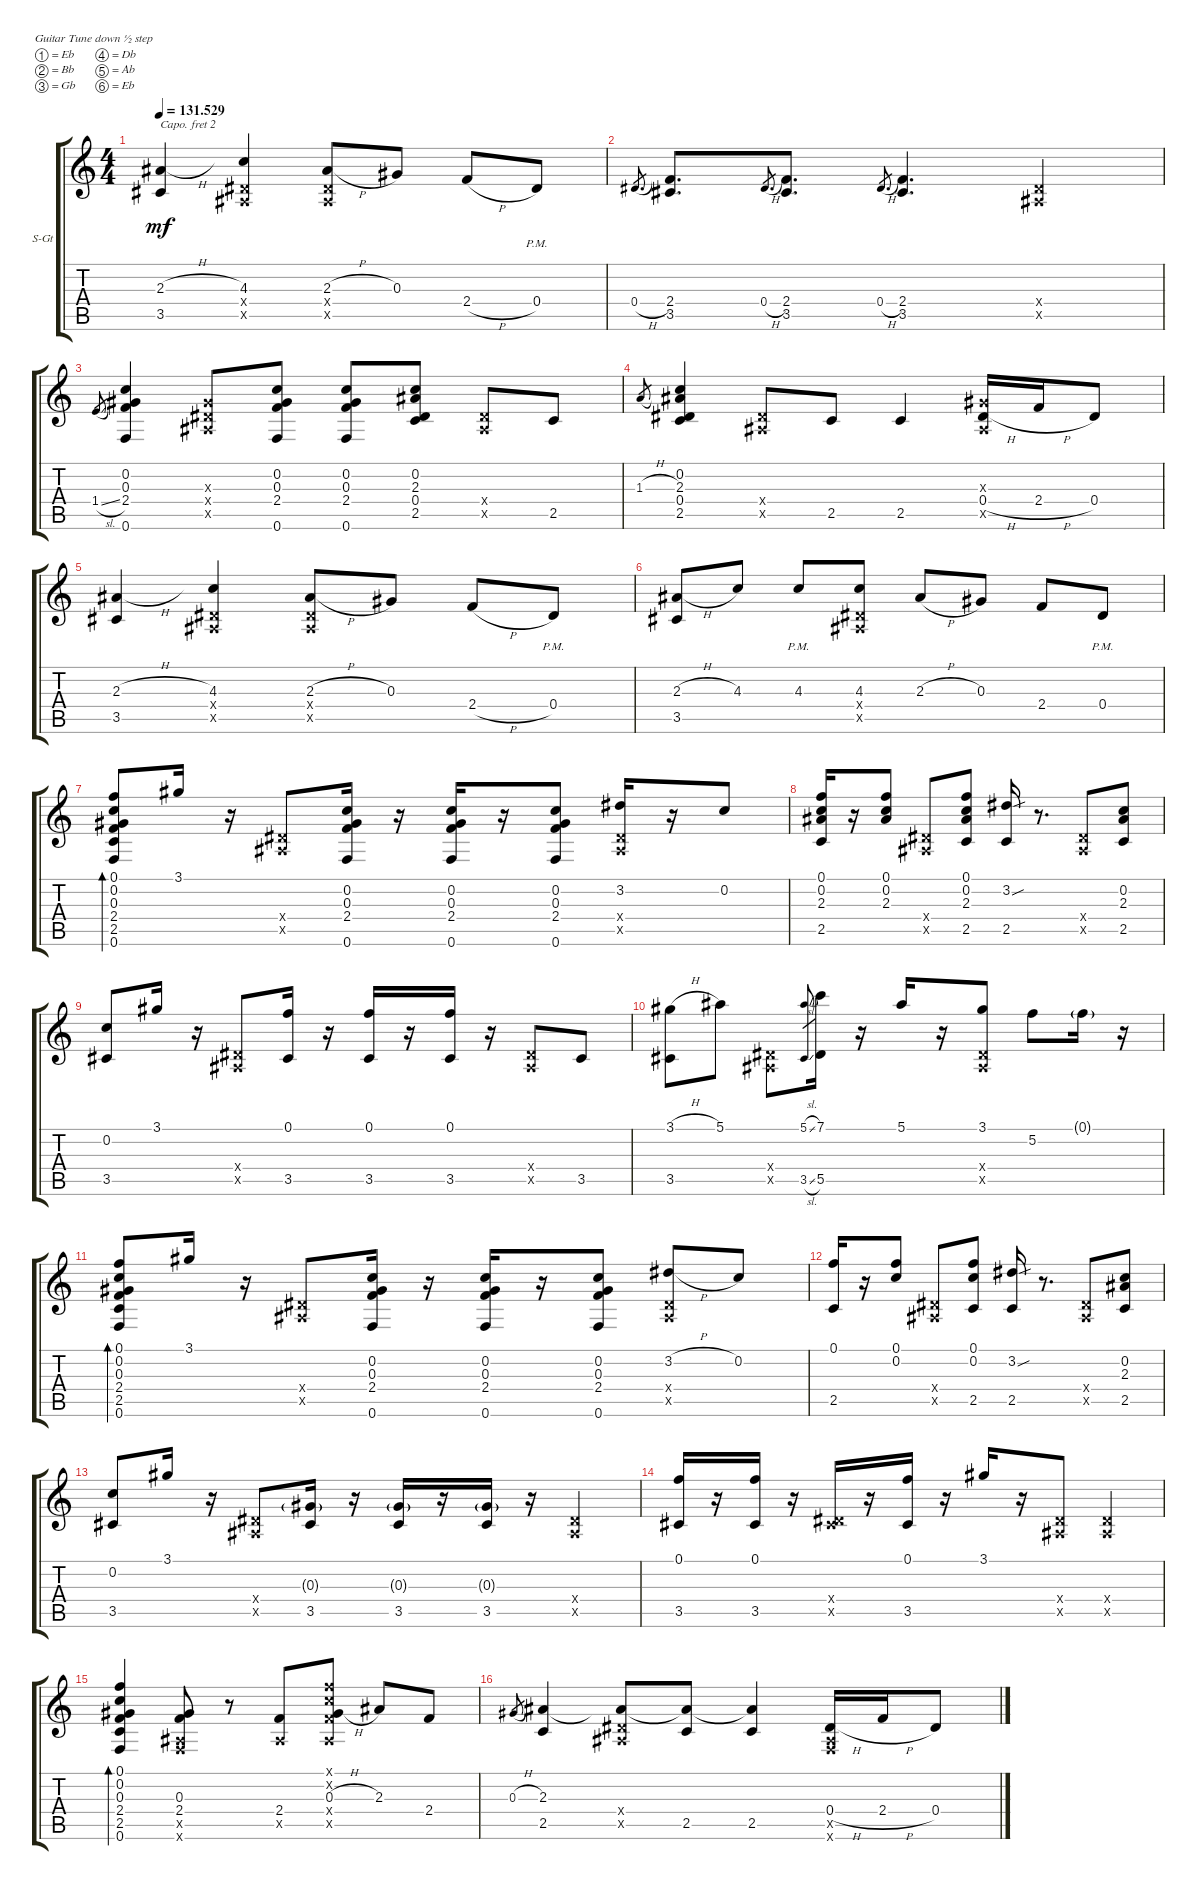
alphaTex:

\defaultSystemsLayout 4
\bracketExtendMode groupsimilarinstruments
\firstSystemTrackNameOrientation horizontal
\otherSystemsTrackNameOrientation horizontal
\track ("Steel Guitar" "S-Gt") {instrument acousticguitarsteel}
\staff {score tabs}
\capo 2
\tuning (Eb4 Bb3 Gb3 Db3 Ab2 Eb2)
\ts (4 4)
\tempo
131.529
\accidentals auto
\clef g2
\ottava regular
\simile none
\ks c
(2.3{h} 3.5).4{dy mf} (4.3 0.5{x} 0.4{x}).4 (2.3{h} 0.4{x} 0.5{x}).8 0.3.8 2.4{h}.8 0.4{pm}.8 |
0.4{h}.8{d gr} (3.5 2.4).8{d} 0.4{h}.8{d gr} (3.5 2.4).8{d} 0.4{h}.8{d gr} (3.5 2.4).4{d} (0.5{x} 0.4{x}).4 |
1.4{sl}.8{gr} (0.6 2.4 0.3 0.2).4 (0.5{x} 0.4{x} 0.3{x}).8 (0.2 0.3 2.4 0.6).8 (0.2 0.3 2.4 0.6).8 (2.3 0.2 0.4 2.5).8 (0.5{x} 0.4{x}).8 2.5.8 |
1.3{h}.8{gr} (2.5 0.4 2.3 0.2).4 (0.5{x} 0.4{x}).8 2.5.8 2.5.4 (0.4{h} 0.5{x} 0.3{x}).16 2.4{h}.16 0.4.8 |
(2.3{h} 3.5).4 (4.3 0.5{x} 0.4{x}).4 (2.3{h} 0.4{x} 0.5{x}).8 0.3.8 2.4{h}.8 0.4{pm}.8 |
(2.3{h} 3.5).8 4.3.8 4.3{pm}.8 (0.4{x} 0.5{x} 4.3).8 2.3{h}.8 0.3.8 2.4.8 0.4{pm}.8 |
(0.1 0.2 0.3 2.4 2.5 0.6).8{bd 119} 3.1.16 r.16 (0.5{x} 0.4{x}).8 (0.6 0.3 2.4 0.2).16 r.16 (0.6 0.3 2.4 0.2).16 r.16 (0.2 0.3 2.4 0.6).8 (0.5{x} 0.4{x} 3.2).16 r.16 0.2.8 |
(2.5 0.1 2.3 0.2).16 r.16 (0.1 0.2 2.3).8 (0.4{x} 0.5{x}).8 (0.1 0.2 2.5 2.3).8 (2.5 3.2{sou}).16 r.8{d} (0.5{x} 0.4{x}).8 (2.5 2.3 0.2).8 |
(3.5 0.2).8 3.1.16 r.16 (0.4{x} 0.5{x}).8 (3.5 0.1).16 r.16 (3.5 0.1).16 r.16 (3.5 0.1).16 r.16 (0.4{x} 0.5{x}).8 3.5.8 |
(3.1{h} 3.5).8 5.1.8 (0.5{x} 0.4{x}).8 (3.5{sl} 5.1{sl}).8{gr} (7.1 5.5).16 r.16 5.1.16 r.16 (3.1 0.5{x} 0.4{x}).8 5.2.8 0.1{g}.16 r.16 |
(0.1 0.2 0.3 2.4 2.5 0.6).8{bd 119} 3.1.16 r.16 (0.5{x} 0.4{x}).8 (0.6 0.3 2.4 0.2).16 r.16 (0.6 0.3 2.4 0.2).16 r.16 (0.2 0.3 2.4 0.6).8 (0.5{x} 0.4{x} 3.2{h}).8 0.2.8 |
(2.5 0.1).16 r.16 (0.1 0.2).8 (0.4{x} 0.5{x}).8 (0.1 0.2 2.5).8 (2.5 3.2{sou}).16 r.8{d} (0.5{x} 0.4{x}).8 (2.5 2.3 0.2).8 |
(3.5 0.2).8 3.1.16 r.16 (0.4{x} 0.5{x}).8 (3.5 0.3{g}).16 r.16 (3.5 0.3{g}).16 r.16 (3.5 0.3{g}).16 r.16 (0.4{x} 0.5{x}).4 |
(3.5 0.1).16 r.16 (3.5 0.1).16 r.16 (3.5{x} 0.4{x}).16 r.16 (0.1 3.5).16 r.16 3.1.16 r.16 (0.4{x} 0.5{x}).8 (0.5{x} 0.4{x}).4 |
(0.6 2.5 2.4 0.3 0.2 0.1).4{bd 113} (0.5{x} 2.4 0.3 0.6{x}).8 r.8 (0.5{x} 2.4).8 (0.5{x} 2.4{x} 0.3{h} 0.2{x} 0.1{x}).8 2.3.8 2.4.8 |
0.3{h}.8{gr} (2.5 2.3).4 (0.5{x} 0.4{x} 2.3{t}).8 (2.3{t} 2.5).8 (2.3{t} 2.5).4 (0.4{h} 0.5{x} 0.6{x}).16 2.4{h}.16 0.4.8
